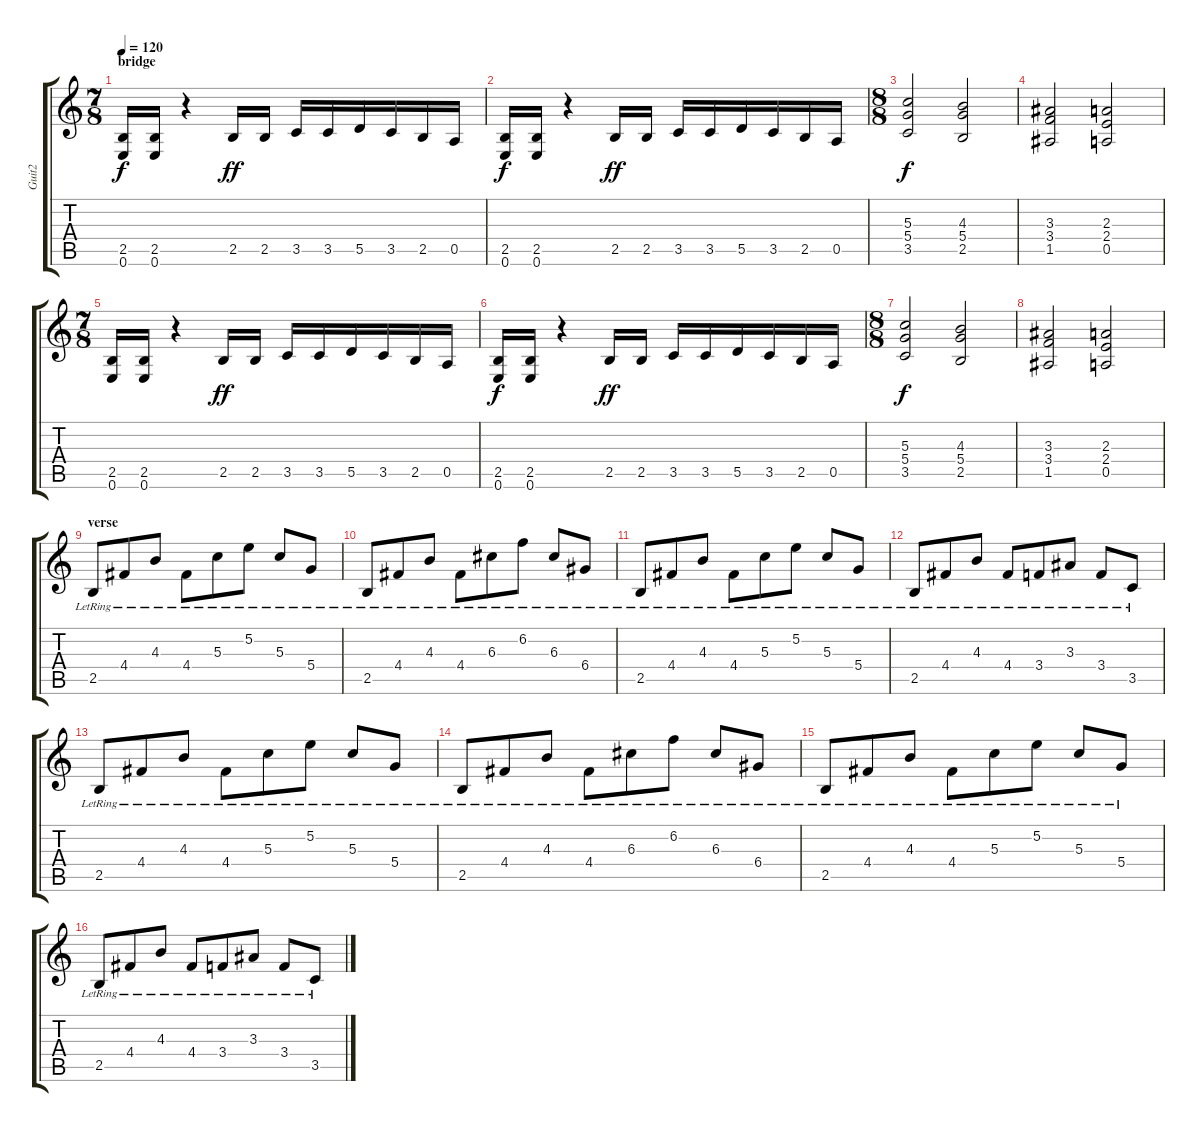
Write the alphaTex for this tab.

\track ("Guit2" "Guit2") {instrument overdrivenguitar}
\staff {score tabs}
\tuning (E4 B3 G3 D3 A2 E2) {hide}
\ts (7 8)
\section ("" "bridge")
\tempo 120
\clef g2
\ks c
(2.5 0.6).16{dy f} (2.5 0.6).16 r.4 2.5.16{dy ff} 2.5.16 3.5.16 3.5.16 5.5.16 3.5.16 2.5.16 0.5.16 |
(2.5 0.6).16{dy f} (2.5 0.6).16 r.4 2.5.16{dy ff} 2.5.16 3.5.16 3.5.16 5.5.16 3.5.16 2.5.16 0.5.16 |
\ts (8 8)
(5.3 5.4 3.5).2{dy f} (4.3 5.4 2.5).2 |
(3.3 3.4 1.5).2 (2.3 2.4 0.5).2 |
\ts (7 8)
(2.5 0.6).16 (2.5 0.6).16 r.4 2.5.16{dy ff} 2.5.16 3.5.16 3.5.16 5.5.16 3.5.16 2.5.16 0.5.16 |
(2.5 0.6).16{dy f} (2.5 0.6).16 r.4 2.5.16{dy ff} 2.5.16 3.5.16 3.5.16 5.5.16 3.5.16 2.5.16 0.5.16 |
\ts (8 8)
(5.3 5.4 3.5).2{dy f} (4.3 5.4 2.5).2 |
(3.3 3.4 1.5).2 (2.3 2.4 0.5).2 |
\section ("" "verse")
2.5{lr}.8{instrument electricguitarclean} 4.4{lr}.8 4.3{lr}.8 4.4{lr}.8 5.3{lr}.8 5.2{lr}.8 5.3{lr}.8 5.4{lr}.8 |
2.5{lr}.8 4.4{lr}.8 4.3{lr}.8 4.4{lr}.8 6.3{lr}.8 6.2{lr}.8 6.3{lr}.8 6.4{lr}.8 |
2.5{lr}.8 4.4{lr}.8 4.3{lr}.8 4.4{lr}.8 5.3{lr}.8 5.2{lr}.8 5.3{lr}.8 5.4{lr}.8 |
2.5{lr}.8 4.4{lr}.8 4.3{lr}.8 4.4{lr}.8 3.4{lr}.8 3.3{lr}.8 3.4{lr}.8 3.5{lr}.8 |
2.5{lr}.8{instrument electricguitarclean} 4.4{lr}.8 4.3{lr}.8 4.4{lr}.8 5.3{lr}.8 5.2{lr}.8 5.3{lr}.8 5.4{lr}.8 |
2.5{lr}.8 4.4{lr}.8 4.3{lr}.8 4.4{lr}.8 6.3{lr}.8 6.2{lr}.8 6.3{lr}.8 6.4{lr}.8 |
2.5{lr}.8 4.4{lr}.8 4.3{lr}.8 4.4{lr}.8 5.3{lr}.8 5.2{lr}.8 5.3{lr}.8 5.4{lr}.8 |
2.5{lr}.8 4.4{lr}.8 4.3{lr}.8 4.4{lr}.8 3.4{lr}.8 3.3{lr}.8 3.4{lr}.8 3.5{lr}.8
